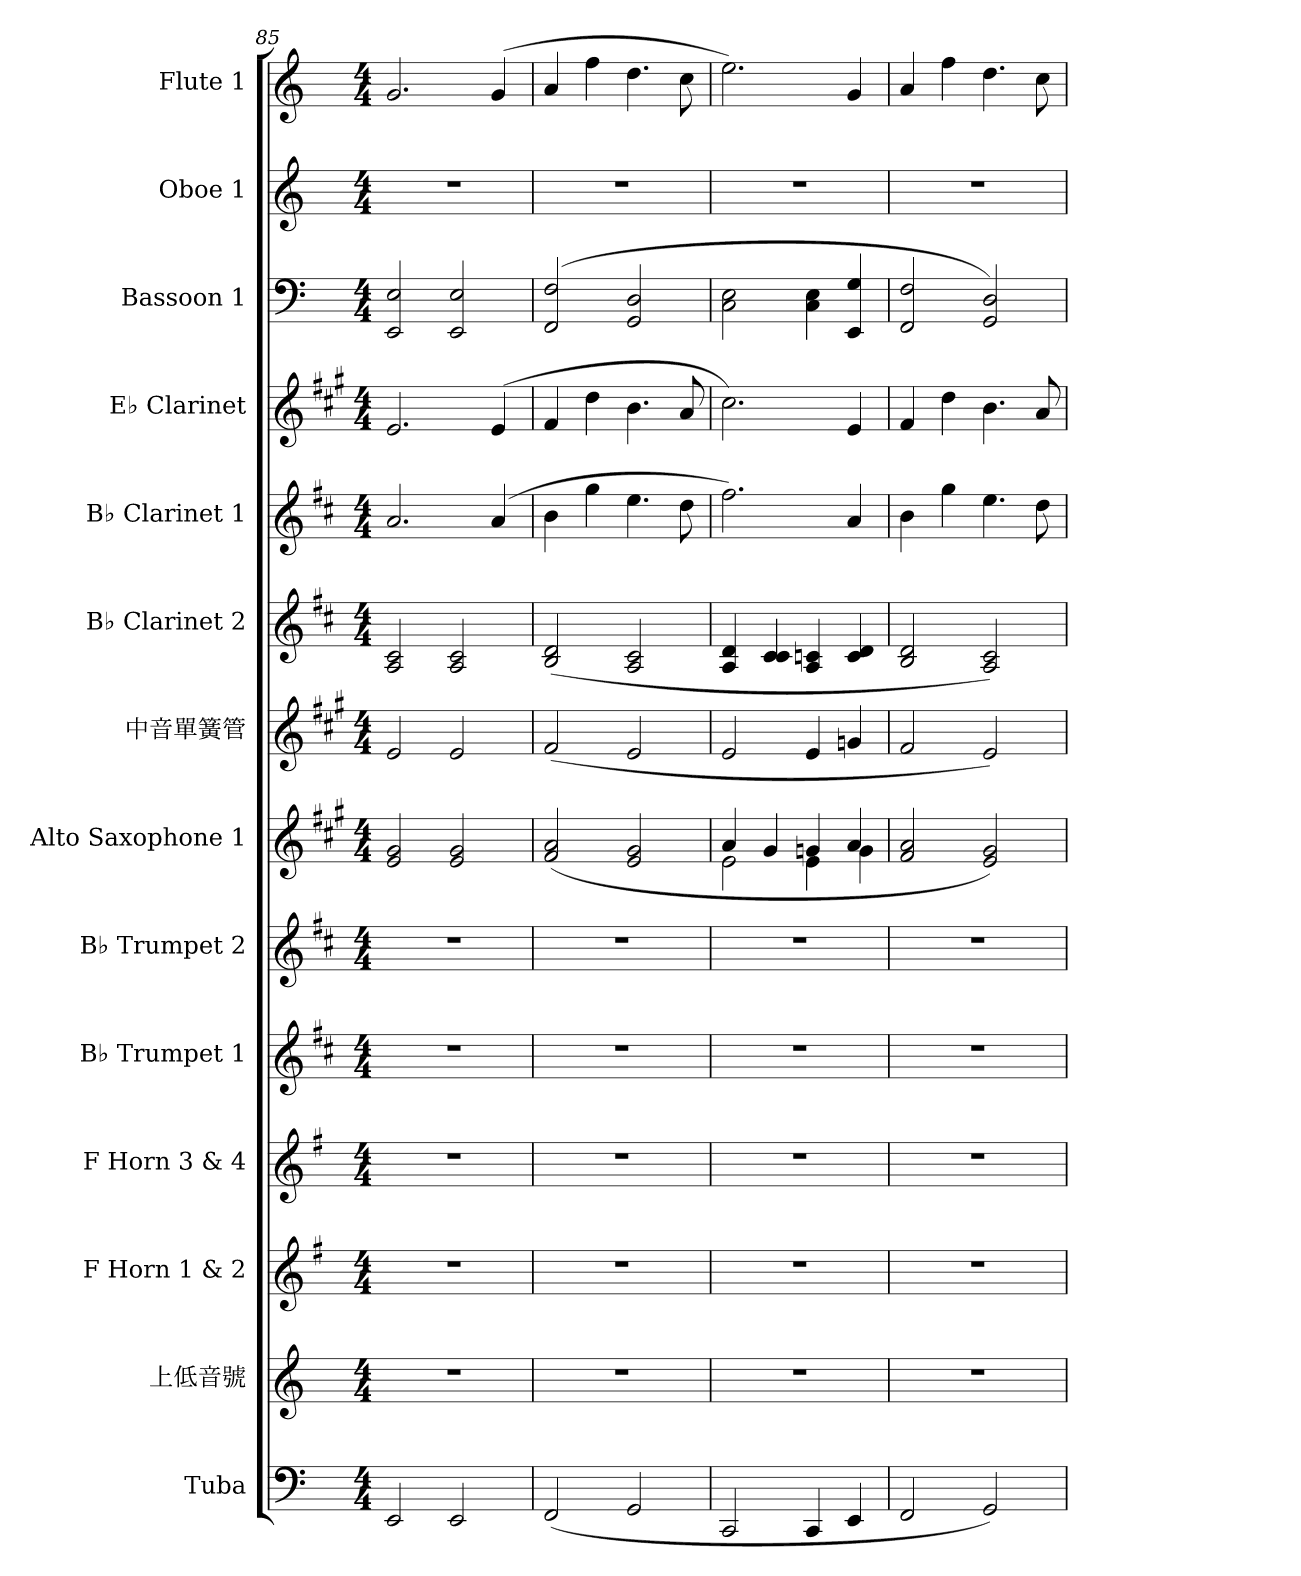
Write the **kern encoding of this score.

**kern	**kern	**kern	**kern	**kern	**kern	**kern	**kern	**kern	**kern	**kern	**kern	**kern	**kern
*part14	*part13	*part12	*part11	*part10	*part9	*part8	*part7	*part6	*part5	*part4	*part3	*part2	*part1
*staff14	*staff13	*staff12	*staff11	*staff10	*staff9	*staff8	*staff7	*staff6	*staff5	*staff4	*staff3	*staff2	*staff1
*I"Tuba	*I"上低音號	*I"F Horn 1 &amp; 2	*I"F Horn 3 &amp; 4	*I"B♭ Trumpet 1	*I"B♭ Trumpet 2	*I"Alto Saxophone 1	*I"中音單簧管	*I"B♭ Clarinet 2	*I"B♭ Clarinet 1	*I"E♭ Clarinet	*I"Bassoon 1	*I"Oboe 1	*I"Flute 1
*I'Tba.	*	*I'F Hn. 1 2	*I'F Hn. 3 4	*I'B♭ Tpt. 1	*I'B♭ Tpt. 2	*I'A. Sax. 1	*	*I'B♭ Cl. 2	*I'B♭ Cl. 1	*I'E♭ Cl.	*I'Bsn. 1	*I'Ob. 1	*I'Fl. 1
*clefF4	*clefG2	*clefG2	*clefG2	*clefG2	*clefG2	*clefG2	*clefG2	*clefG2	*clefG2	*clefG2	*clefF4	*clefG2	*clefG2
*	*ITrd8c14	*ITrd4c7	*ITrd4c7	*ITrd1c2	*ITrd1c2	*ITrd5c9	*ITrd5c9	*ITrd1c2	*ITrd1c2	*ITrd-2c-3	*	*	*
*k[]	*k[]	*k[]	*k[]	*k[]	*k[]	*k[]	*k[]	*k[]	*k[]	*k[]	*k[]	*k[]	*k[]
*M4/4	*M4/4	*M4/4	*M4/4	*M4/4	*M4/4	*M4/4	*M4/4	*M4/4	*M4/4	*M4/4	*M4/4	*M4/4	*M4/4
=85	=85	=85	=85	=85	=85	=85	=85	=85	=85	=85	=85	=85	=85
2EE/	1r	1r	1r	1r	1r	2G/ 2B/	2G/	2G/ 2B/	2.g/	2.g/	2EE/ 2E/	1r	2.g/
2EE/	.	.	.	.	.	2G/ 2B/	2G/	2G/ 2B/	.	.	2EE/ 2E/	.	.
.	.	.	.	.	.	.	.	.	(>4g/	(>4g/	.	.	(>4g/
=86	=86	=86	=86	=86	=86	=86	=86	=86	=86	=86	=86	=86	=86
(>2FF/	1r	1r	1r	1r	1r	(>2A/ 2c/	(>2A/	(>2A/ 2c/	4a\	4a/	(>2FF/ 2F/	1r	4a/
.	.	.	.	.	.	.	.	.	4ff\	4ff\	.	.	4ff\
2GG/	.	.	.	.	.	2G/ 2B/	2G/	2G/ 2B/	4.dd\	4.dd\	2GG/ 2D/	.	4.dd\
.	.	.	.	.	.	.	.	.	8cc\	8cc/	.	.	8cc\
=87	=87	=87	=87	=87	=87	=87	=87	=87	=87	=87	=87	=87	=87
*	*	*	*	*	*	*^	*	*	*	*	*	*	*
2CC/	1r	1r	1r	1r	1r	4c/	2G\	2G/	4G/ 4c/	2.ee\)	2.ee\)	2C\ 2E\	1r	2.ee\)
.	.	.	.	.	.	4B/	.	.	4B/ 4B/	.	.	.	.	.
4CC/	.	.	.	.	.	4B-X/	4G\	4G/	4G/ 4B-X/	.	.	4C\ 4E\	.	.
4EE/	.	.	.	.	.	4c/	4B-\	4B-X/	4B-/ 4c/	4g/	4g/	4EE/ 4G/	.	4g/
*	*	*	*	*	*	*v	*v	*	*	*	*	*	*	*
=88	=88	=88	=88	=88	=88	=88	=88	=88	=88	=88	=88	=88	=88
2FF/	1r	1r	1r	1r	1r	2A/ 2c/	2A/	2A/ 2c/	4a\	4a/	2FF/ 2F/	1r	4a/
.	.	.	.	.	.	.	.	.	4ff\	4ff\	.	.	4ff\
2GG/)	.	.	.	.	.	2G/ 2B/)	2G/)	2G/ 2B/)	4.dd\	4.dd\	2GG/ 2D/)	.	4.dd\
.	.	.	.	.	.	.	.	.	8cc\	8cc/	.	.	8cc\
=	=	=	=	=	=	=	=	=	=	=	=	=	=
*-	*-	*-	*-	*-	*-	*-	*-	*-	*-	*-	*-	*-	*-
